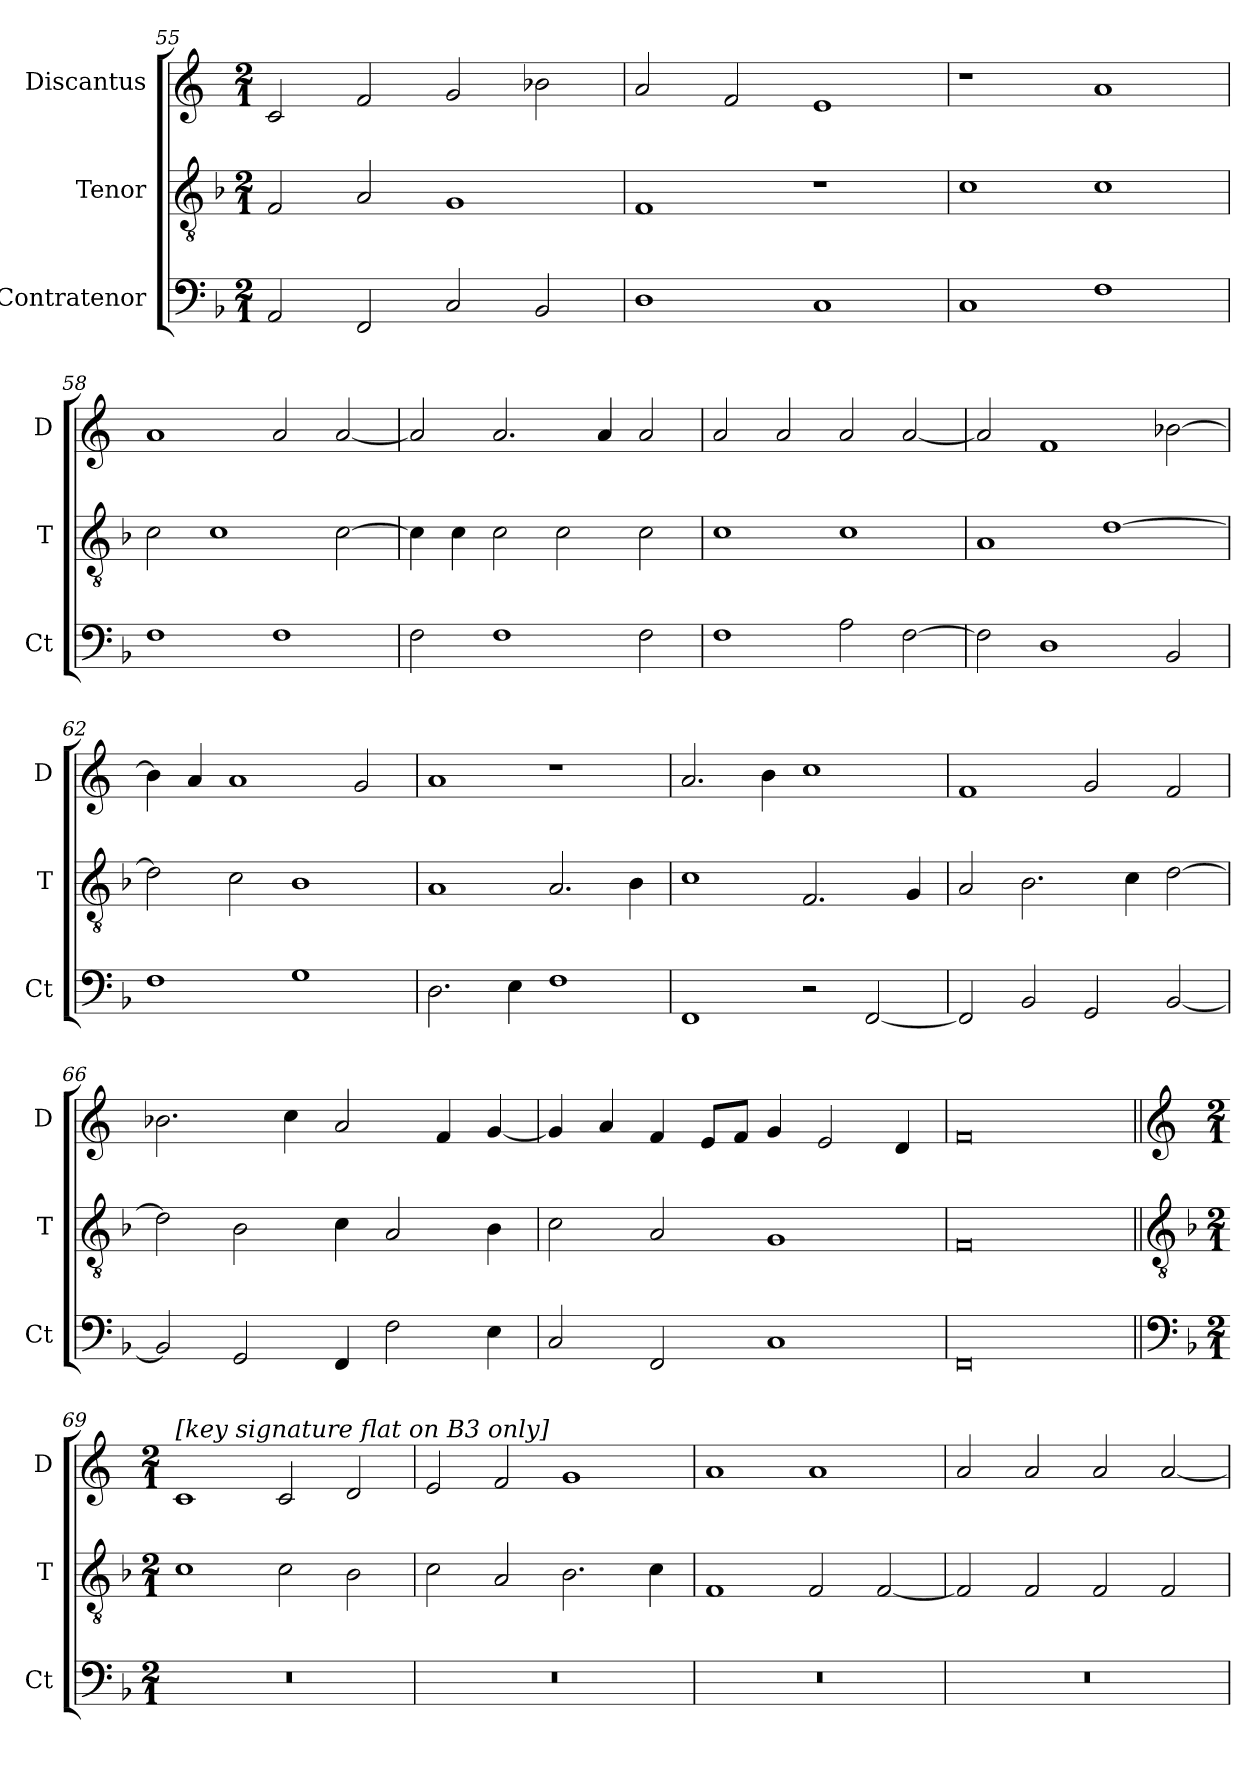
**kern	**kern	**kern
*part3	*part2	*part1
*staff3	*staff2	*staff1
*I"Contratenor	*I"Tenor	*I"Discantus
*I'Ct	*I'T	*I'D
*clefF4	*clefGv2	*clefG2
*k[b-]	*k[b-]	*k[]
*M2/1	*M2/1	*M2/1
=55	=55	=55
2AA/	2F/	2c/
2FF/	2A/	2f/
2C/	1G	2g/
2BB-/	.	2b-X\
=56	=56	=56
1D	1F	2a/
.	.	2f/
1C	1r	1e
=57	=57	=57
1C	1c	1r
1F	1c	1a
=58	=58	=58
1F	2c\	1a
.	1c	.
1F	.	2a/
.	[2c\	[2a/
=59	=59	=59
2F\	4c\]	2a/]
.	4c\	.
1F	2c\	2.a/
.	2c\	.
.	.	4a/
2F\	2c\	2a/
=60	=60	=60
1F	1c	2a/
.	.	2a/
2A\	1c	2a/
[2F\	.	[2a/
=61	=61	=61
2F\]	1A	2a/]
1D	.	1f
.	[1d	.
2BB-/	.	[2b-X\
=62	=62	=62
1F	2d\]	4b-\]
.	.	4a/
.	2c\	1a
1G	1B-	.
.	.	2g/
=63	=63	=63
2.D\	1A	1a
4E\	.	.
1F	2.A/	1r
.	4B-\	.
=64	=64	=64
1FF	1c	2.a/
.	.	4b\
2r	2.F/	1cc
[2FF/	.	.
.	4G/	.
=65	=65	=65
2FF/]	2A/	1f
2BB-/	2.B-\	.
2GG/	.	2g/
.	4c\	.
[2BB-/	[2d\	2f/
=66	=66	=66
2BB-/]	2d\]	2.b-X\
2GG/	2B-\	.
.	.	4cc\
4FF/	4c\	2a/
2F\	2A/	.
.	.	4f/
4E\	4B-\	[4g/
=67	=67	=67
2C/	2c\	4g/]
.	.	4a/
2FF/	2A/	4f/
.	.	8e/L
.	.	8f/J
1C	1G	4g/
.	.	2e/
.	.	4d/
=68	=68	=68
0FF	0F	0f
!!LO:LB:g=z
=69||	=69||	=69||
*clefF4	*clefGv2	*clefG2
*k[b-]	*k[b-]	*k[]
*M2/1	*M2/1	*M2/1
!	!	!LO:TX:a:t=[key signature flat on B3 only]
0r	1c	1c
.	2c\	2c/
.	2B-\	2d/
=70	=70	=70
0r	2c\	2e/
.	2A/	2f/
.	2.B-\	1g
.	4c\	.
=71	=71	=71
0r	1F	1a
.	2F/	1a
.	[2F/	.
=72	=72	=72
0r	2F/]	2a/
.	2F/	2a/
.	2F/	2a/
.	2F/	[2a/
=	=	=
*-	*-	*-
